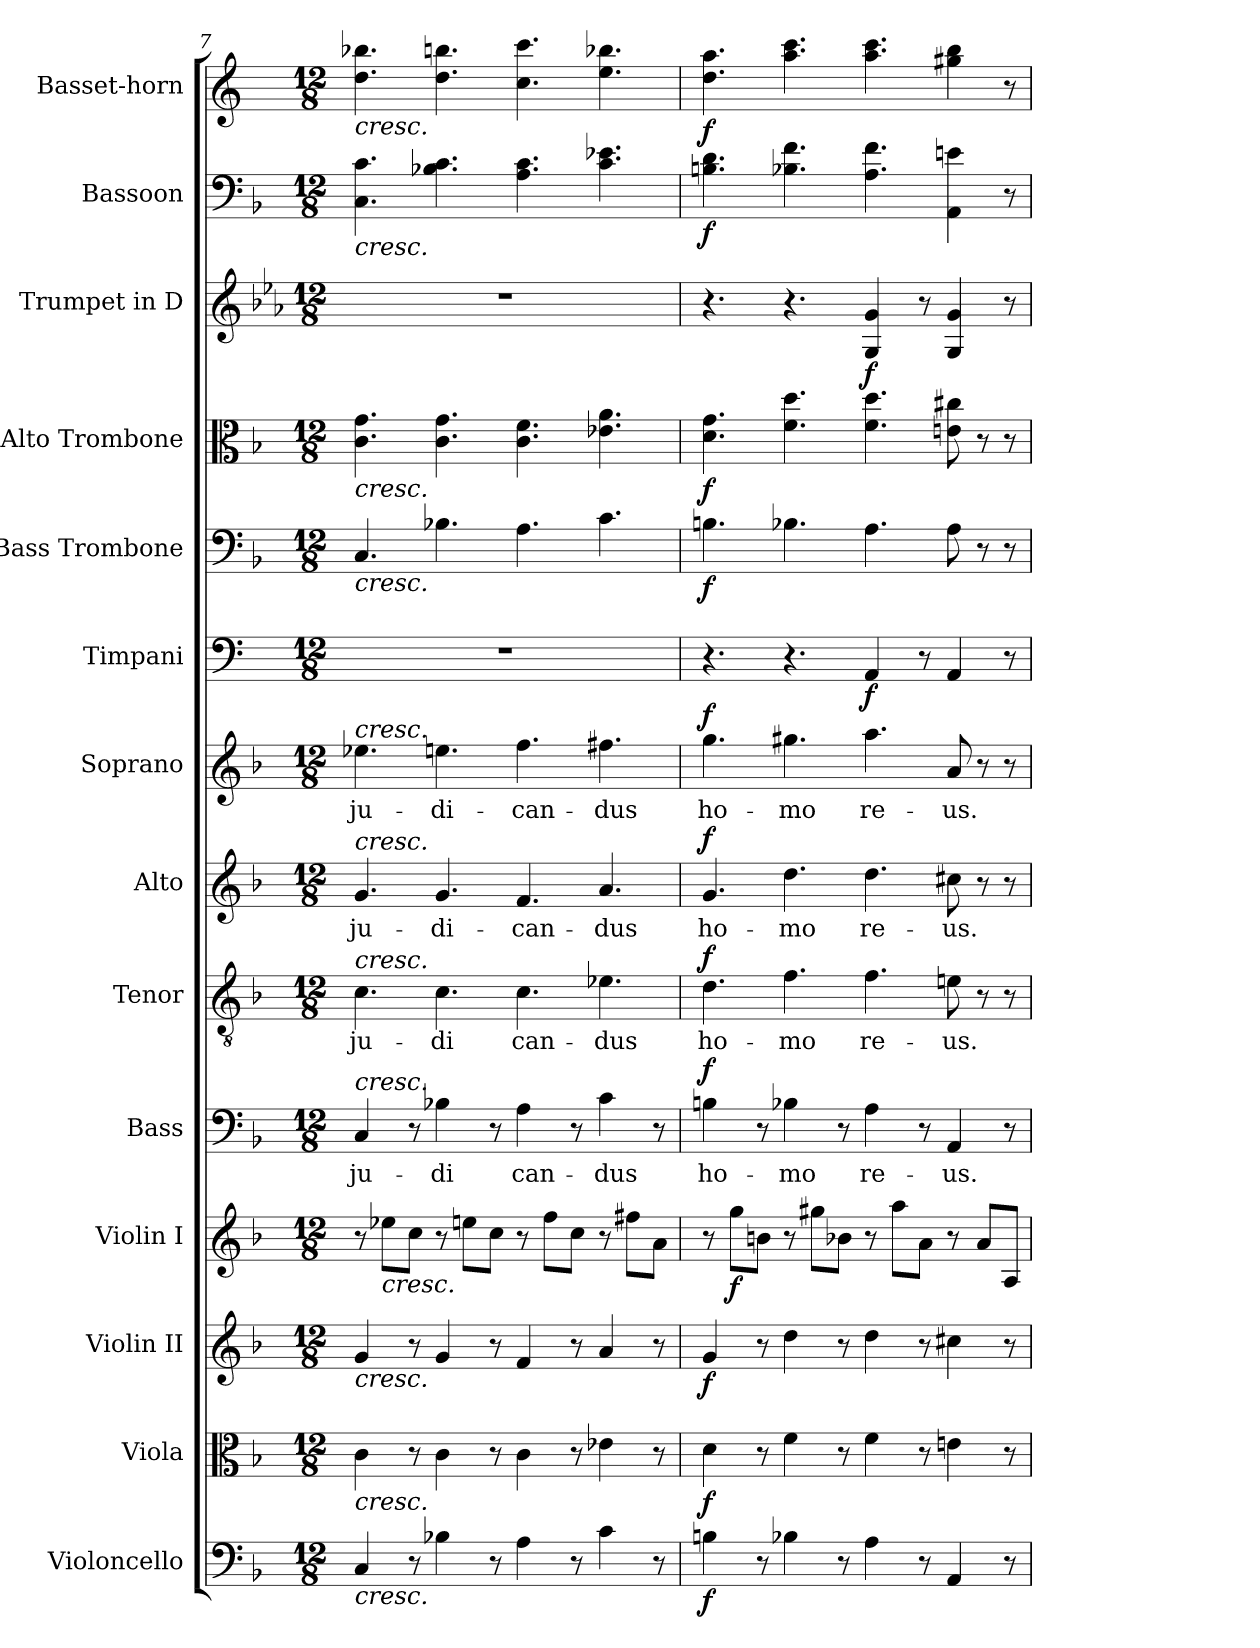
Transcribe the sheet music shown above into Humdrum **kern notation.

**kern	**dynam	**kern	**dynam	**kern	**dynam	**kern	**dynam	**kern	**text	**dynam	**kern	**text	**dynam	**kern	**text	**dynam	**kern	**text	**dynam	**kern	**dynam	**kern	**dynam	**kern	**dynam	**kern	**dynam	**kern	**dynam	**kern	**dynam
*part14	*part14	*part13	*part13	*part12	*part12	*part11	*part11	*part10	*part10	*part10	*part9	*part9	*part9	*part8	*part8	*part8	*part7	*part7	*part7	*part6	*part6	*part5	*part5	*part4	*part4	*part3	*part3	*part2	*part2	*part1	*part1
*staff14	*staff14	*staff13	*staff13	*staff12	*staff12	*staff11	*staff11	*staff10	*staff10	*staff10	*staff9	*staff9	*staff9	*staff8	*staff8	*staff8	*staff7	*staff7	*staff7	*staff6	*staff6	*staff5	*staff5	*staff4	*staff4	*staff3	*staff3	*staff2	*staff2	*staff1	*staff1
*I"Violoncello	*	*I"Viola	*	*I"Violin II	*	*I"Violin I	*	*I"Bass	*	*	*I"Tenor	*	*	*I"Alto	*	*	*I"Soprano	*	*	*I"Timpani	*	*I"Bass Trombone	*	*I"Alto Trombone	*	*I"Trumpet in D	*	*I"Bassoon	*	*I"Basset-horn	*
*I'Vc.	*	*I'Vla	*	*I'Vln II	*	*I'Vln I	*	*I'B.	*	*	*I'T.	*	*	*I'A.	*	*	*I'S.	*	*	*I'Timp.	*	*I'B. Tbn.	*	*I'A. Tbn.	*	*	*	*I'Bsn	*	*I'B.-hn	*
*clefF4	*	*clefC3	*	*clefG2	*	*clefG2	*	*clefF4	*	*	*clefGv2	*	*	*clefG2	*	*	*clefG2	*	*	*clefF4	*	*clefF4	*	*clefC3	*	*clefG2	*	*clefF4	*	*clefG2	*
*	*	*	*	*	*	*	*	*	*	*	*ITrd7c12	*	*	*	*	*	*	*	*	*	*	*	*	*	*	*ITrd-1c-2	*	*	*	*ITrd4c7	*
*k[b-]	*	*k[b-]	*	*k[b-]	*	*k[b-]	*	*k[b-]	*	*	*k[b-]	*	*	*k[b-]	*	*	*k[b-]	*	*	*k[]	*	*k[b-]	*	*k[b-]	*	*k[b-]	*	*k[b-]	*	*k[b-]	*
*F:	*	*F:	*	*F:	*	*F:	*	*F:	*	*	*F:	*	*	*F:	*	*	*F:	*	*	*C:	*	*F:	*	*F:	*	*F:	*	*F:	*	*F:	*
*M12/8	*	*M12/8	*	*M12/8	*	*M12/8	*	*M12/8	*	*	*M12/8	*	*	*M12/8	*	*	*M12/8	*	*	*M12/8	*	*M12/8	*	*M12/8	*	*M12/8	*	*M12/8	*	*M12/8	*
=7	=7	=7	=7	=7	=7	=7	=7	=7	=7	=7	=7	=7	=7	=7	=7	=7	=7	=7	=7	=7	=7	=7	=7	=7	=7	=7	=7	=7	=7	=7	=7
!	!	!	!	!	!	!	!	!	!LO:LY:b:color=#000000	!	!	!	!	!	!	!	!	!	!	!	!	!	!	!	!	!	!	!	!	!	!
!	!	!	!	!	!	!	!	!	!	!	!	!LO:LY:b:color=#000000	!	!	!	!	!	!	!	!	!	!	!	!	!	!	!	!	!	!	!
!	!	!	!	!	!	!	!	!	!	!	!	!	!	!	!LO:LY:b:color=#000000	!	!	!	!	!	!	!	!	!	!	!	!	!	!	!	!
!	!	!	!	!	!	!	!	!	!	!	!	!	!	!	!	!	!	!	!	!	!	!	!	!	!	!	!	!	!	!LO:TX:b:i:t=cresc.	!
!	!	!	!	!	!	!	!	!	!	!	!	!	!	!	!	!	!	!	!	!	!	!	!	!	!	!	!	!LO:TX:b:i:t=cresc.	!	!	!
!	!	!	!	!	!	!	!	!	!	!	!	!	!	!	!	!	!	!	!	!	!	!	!	!LO:TX:b:i:t=cresc.	!	!	!	!	!	!	!
!	!	!	!	!	!	!	!	!	!	!	!	!	!	!	!	!	!	!	!	!	!	!LO:TX:b:i:t=cresc.	!	!	!	!	!	!	!	!	!
!	!	!	!	!	!	!	!	!	!	!	!	!	!	!	!	!	!LO:TX:a:i:t=cresc.	!	!	!	!	!	!	!	!	!	!	!	!	!	!
!	!	!	!	!	!	!	!	!	!	!	!	!	!	!LO:TX:a:i:t=cresc.	!	!	!	!	!	!	!	!	!	!	!	!	!	!	!	!	!
!	!	!	!	!	!	!	!	!	!	!	!LO:TX:a:i:t=cresc.	!	!	!	!	!	!	!	!	!	!	!	!	!	!	!	!	!	!	!	!
!	!	!	!	!	!	!	!	!LO:TX:a:i:t=cresc.	!	!	!	!	!	!	!	!	!	!	!	!	!	!	!	!	!	!	!	!	!	!	!
!	!	!	!	!LO:TX:b:i:t=cresc.	!	!	!	!	!	!	!	!	!	!	!	!	!	!	!	!	!	!	!	!	!	!	!	!	!	!	!
!	!	!LO:TX:b:i:t=cresc.	!	!	!	!	!	!	!	!	!	!	!	!	!	!	!	!	!	!	!	!	!	!	!	!	!	!	!	!	!
!LO:TX:b:i:t=cresc.	!	!	!	!	!	!	!	!	!	!	!	!	!	!	!	!	!	!	!	!	!	!	!	!	!	!	!	!	!	!	!
!	!	!	!	!	!	!	!	!	!	!	!	!	!	!	!	!	!	!LO:LY:b:color=#000000	!	!LO:N:vis=1	!	!	!	!	!	!LO:N:vis=1	!	!	!	!	!
4Ci/	.	4ci\	.	4gi/	.	8r	.	4Ci/	ju-	.	4.Ci\	ju-	.	4.gi/	ju-	.	4.ee-Xi\	ju-	.	1.r	.	4.Ci/	.	4.ci\ 4.gi	.	1.r	.	4.Ci\ 4.ci	.	4.gi\ 4.ee-Xi	.
!	!	!	!	!	!	!LO:TX:b:i:t=cresc.	!	!	!	!	!	!	!	!	!	!	!	!	!	!	!	!	!	!	!	!	!	!	!	!	!
.	.	.	.	.	.	8ee-Xi\L	.	.	.	.	.	.	.	.	.	.	.	.	.	.	.	.	.	.	.	.	.	.	.	.	.
8r	.	8r	.	8r	.	8cci\J	.	8r	.	.	.	.	.	.	.	.	.	.	.	.	.	.	.	.	.	.	.	.	.	.	.
!	!	!	!	!	!	!	!	!	!LO:LY:b:color=#000000	!	!	!	!	!	!	!	!	!	!	!	!	!	!	!	!	!	!	!	!	!	!
!	!	!	!	!	!	!	!	!	!	!	!	!LO:LY:b:color=#000000	!	!	!	!	!	!	!	!	!	!	!	!	!	!	!	!	!	!	!
!	!	!	!	!	!	!	!	!	!	!	!	!	!	!	!LO:LY:b:color=#000000	!	!	!	!	!	!	!	!	!	!	!	!	!	!	!	!
!	!	!	!	!	!	!	!	!	!	!	!	!	!	!	!	!	!	!LO:LY:b:color=#000000	!	!	!	!	!	!	!	!	!	!	!	!	!
4B-Xi\	.	4ci\	.	4gi/	.	8r	.	4B-Xi\	-di	.	4.Ci\	-di	.	4.gi/	-di-	.	4.eeni\	-di-	.	.	.	4.B-Xi\	.	4.ci\ 4.gi	.	.	.	4.B-Xi\ 4.ci	.	4.gi\ 4.eeni	.
.	.	.	.	.	.	8eeni\L	.	.	.	.	.	.	.	.	.	.	.	.	.	.	.	.	.	.	.	.	.	.	.	.	.
8r	.	8r	.	8r	.	8cci\J	.	8r	.	.	.	.	.	.	.	.	.	.	.	.	.	.	.	.	.	.	.	.	.	.	.
!	!	!	!	!	!	!	!	!	!LO:LY:b:color=#000000	!	!	!	!	!	!	!	!	!	!	!	!	!	!	!	!	!	!	!	!	!	!
!	!	!	!	!	!	!	!	!	!	!	!	!LO:LY:b:color=#000000	!	!	!	!	!	!	!	!	!	!	!	!	!	!	!	!	!	!	!
!	!	!	!	!	!	!	!	!	!	!	!	!	!	!	!LO:LY:b:color=#000000	!	!	!	!	!	!	!	!	!	!	!	!	!	!	!	!
!	!	!	!	!	!	!	!	!	!	!	!	!	!	!	!	!	!	!LO:LY:b:color=#000000	!	!	!	!	!	!	!	!	!	!	!	!	!
4Ai\	.	4ci\	.	4fi/	.	8r	.	4Ai\	can-	.	4.Ci\	can-	.	4.fi/	-can-	.	4.ffi\	-can-	.	.	.	4.Ai\	.	4.ci\ 4.fi	.	.	.	4.Ai\ 4.ci	.	4.fi\ 4.ffi	.
.	.	.	.	.	.	8ffi\L	.	.	.	.	.	.	.	.	.	.	.	.	.	.	.	.	.	.	.	.	.	.	.	.	.
8r	.	8r	.	8r	.	8cci\J	.	8r	.	.	.	.	.	.	.	.	.	.	.	.	.	.	.	.	.	.	.	.	.	.	.
!	!	!	!	!	!	!	!	!	!LO:LY:b:color=#000000	!	!	!	!	!	!	!	!	!	!	!	!	!	!	!	!	!	!	!	!	!	!
!	!	!	!	!	!	!	!	!	!	!	!	!LO:LY:b:color=#000000	!	!	!	!	!	!	!	!	!	!	!	!	!	!	!	!	!	!	!
!	!	!	!	!	!	!	!	!	!	!	!	!	!	!	!LO:LY:b:color=#000000	!	!	!	!	!	!	!	!	!	!	!	!	!	!	!	!
!	!	!	!	!	!	!	!	!	!	!	!	!	!	!	!	!	!	!LO:LY:b:color=#000000	!	!	!	!	!	!	!	!	!	!	!	!	!
4ci\	.	4e-Xi\	.	4ai/	.	8r	.	4ci\	-dus	.	4.E-Xi\	-dus	.	4.ai/	-dus	.	4.ff#Xi\	-dus	.	.	.	4.ci\	.	4.e-Xi\ 4.ai	.	.	.	4.ci\ 4.e-Xi	.	4.ai\ 4.ee-Xi	.
.	.	.	.	.	.	8ff#Xi\L	.	.	.	.	.	.	.	.	.	.	.	.	.	.	.	.	.	.	.	.	.	.	.	.	.
8r	.	8r	.	8r	.	8ai\J	.	8r	.	.	.	.	.	.	.	.	.	.	.	.	.	.	.	.	.	.	.	.	.	.	.
=8	=8	=8	=8	=8	=8	=8	=8	=8	=8	=8	=8	=8	=8	=8	=8	=8	=8	=8	=8	=8	=8	=8	=8	=8	=8	=8	=8	=8	=8	=8	=8
!	!	!	!	!	!	!	!	!	!LO:LY:b:color=#000000	!	!	!	!	!	!	!	!	!	!	!	!	!	!	!	!	!	!	!	!	!	!
!	!	!	!	!	!	!	!	!	!	!	!	!LO:LY:b:color=#000000	!	!	!	!	!	!	!	!	!	!	!	!	!	!	!	!	!	!	!
!	!	!	!	!	!	!	!	!	!	!	!	!	!	!	!LO:LY:b:color=#000000	!	!	!	!	!	!	!	!	!	!	!	!	!	!	!	!
!	!	!	!	!	!	!	!	!	!	!	!	!	!	!	!	!	!	!LO:LY:b:color=#000000	!	!	!	!	!	!	!	!	!	!	!	!	!
4Bni\	f	4di\	f	4gi/	f	8r	.	4Bni\	ho-	f	4.Di\	ho-	f	4.gi/	ho-	f	4.ggi\	ho-	f	4.r	.	4.Bni\	f	4.di\ 4.gi	f	4.r	.	4.Bni\ 4.di	f	4.gi\ 4.ddi	f
.	.	.	.	.	.	8ggi\L	f	.	.	.	.	.	.	.	.	.	.	.	.	.	.	.	.	.	.	.	.	.	.	.	.
8r	.	8r	.	8r	.	8bni\J	.	8r	.	.	.	.	.	.	.	.	.	.	.	.	.	.	.	.	.	.	.	.	.	.	.
!	!	!	!	!	!	!	!	!	!LO:LY:b:color=#000000	!	!	!	!	!	!	!	!	!	!	!	!	!	!	!	!	!	!	!	!	!	!
!	!	!	!	!	!	!	!	!	!	!	!	!LO:LY:b:color=#000000	!	!	!	!	!	!	!	!	!	!	!	!	!	!	!	!	!	!	!
!	!	!	!	!	!	!	!	!	!	!	!	!	!	!	!LO:LY:b:color=#000000	!	!	!	!	!	!	!	!	!	!	!	!	!	!	!	!
!	!	!	!	!	!	!	!	!	!	!	!	!	!	!	!	!	!	!LO:LY:b:color=#000000	!	!	!	!	!	!	!	!	!	!	!	!	!
4B-Xi\	.	4fi\	.	4ddi\	.	8r	.	4B-Xi\	-mo	.	4.Fi\	-mo	.	4.ddi\	-mo	.	4.gg#Xi\	-mo	.	4.r	.	4.B-Xi\	.	4.fi\ 4.ddi	.	4.r	.	4.B-Xi\ 4.fi	.	4.ddi\ 4.ffi	.
.	.	.	.	.	.	8gg#Xi\L	.	.	.	.	.	.	.	.	.	.	.	.	.	.	.	.	.	.	.	.	.	.	.	.	.
8r	.	8r	.	8r	.	8b-Xi\J	.	8r	.	.	.	.	.	.	.	.	.	.	.	.	.	.	.	.	.	.	.	.	.	.	.
!	!	!	!	!	!	!	!	!	!LO:LY:b:color=#000000	!	!	!	!	!	!	!	!	!	!	!	!	!	!	!	!	!	!	!	!	!	!
!	!	!	!	!	!	!	!	!	!	!	!	!LO:LY:b:color=#000000	!	!	!	!	!	!	!	!	!	!	!	!	!	!	!	!	!	!	!
!	!	!	!	!	!	!	!	!	!	!	!	!	!	!	!LO:LY:b:color=#000000	!	!	!	!	!	!	!	!	!	!	!	!	!	!	!	!
!	!	!	!	!	!	!	!	!	!	!	!	!	!	!	!	!	!	!LO:LY:b:color=#000000	!	!	!	!	!	!	!	!	!	!	!	!	!
4Ai\	.	4fi\	.	4ddi\	.	8r	.	4Ai\	re-	.	4.Fi\	re-	.	4.ddi\	re-	.	4.aai\	re-	.	4AAi/	f	4.Ai\	.	4.fi\ 4.ddi	.	4Ai/ 4ai	f	4.Ai\ 4.fi	.	4.ddi\ 4.ffi	.
.	.	.	.	.	.	8aai\L	.	.	.	.	.	.	.	.	.	.	.	.	.	.	.	.	.	.	.	.	.	.	.	.	.
8r	.	8r	.	8r	.	8ai\J	.	8r	.	.	.	.	.	.	.	.	.	.	.	8r	.	.	.	.	.	8r	.	.	.	.	.
!	!	!	!	!	!	!	!	!	!LO:LY:b:color=#000000	!	!	!	!	!	!	!	!	!	!	!	!	!	!	!	!	!	!	!	!	!	!
!	!	!	!	!	!	!	!	!	!	!	!	!LO:LY:b:color=#000000	!	!	!	!	!	!	!	!	!	!	!	!	!	!	!	!	!	!	!
!	!	!	!	!	!	!	!	!	!	!	!	!	!	!	!LO:LY:b:color=#000000	!	!	!	!	!	!	!	!	!	!	!	!	!	!	!	!
!	!	!	!	!	!	!	!	!	!	!	!	!	!	!	!	!	!	!LO:LY:b:color=#000000	!	!	!	!	!	!	!	!	!	!	!	!	!
4AAi/	.	4eni\	.	4cc#Xi\	.	8r	.	4AAi/	-us.	.	8Eni\	-us.	.	8cc#Xi\	-us.	.	8ai/	-us.	.	4AAi/	.	8Ai\	.	8eni\ 8cc#Xi	.	4Ai/ 4ai	.	4AAi\ 4eni	.	4cc#Xi\ 4eei	.
.	.	.	.	.	.	8ai/L	.	.	.	.	8r	.	.	8r	.	.	8r	.	.	.	.	8r	.	8r	.	.	.	.	.	.	.
8r	.	8r	.	8r	.	8Ai/J	.	8r	.	.	8r	.	.	8r	.	.	8r	.	.	8r	.	8r	.	8r	.	8r	.	8r	.	8r	.
=	=	=	=	=	=	=	=	=	=	=	=	=	=	=	=	=	=	=	=	=	=	=	=	=	=	=	=	=	=	=	=
*-	*-	*-	*-	*-	*-	*-	*-	*-	*-	*-	*-	*-	*-	*-	*-	*-	*-	*-	*-	*-	*-	*-	*-	*-	*-	*-	*-	*-	*-	*-	*-
